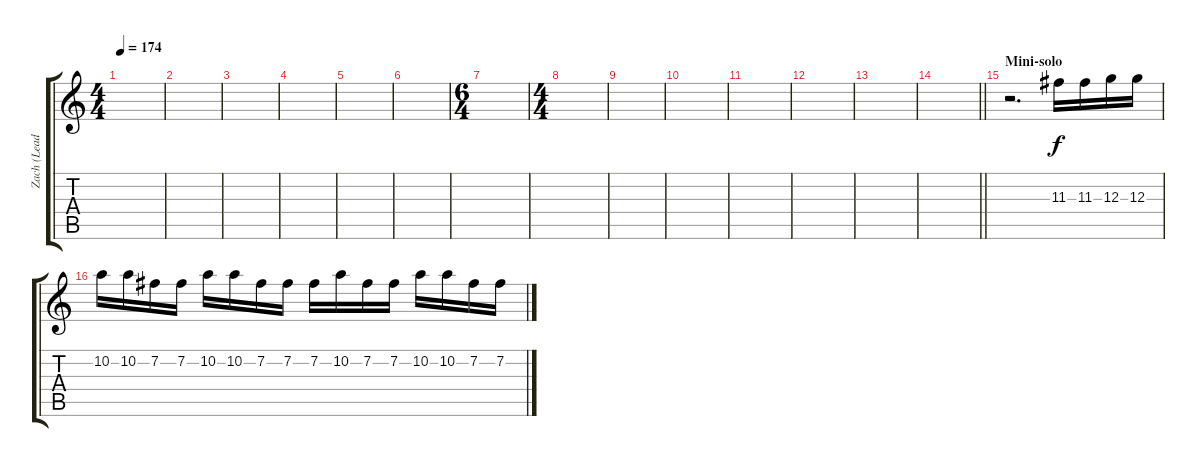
\track ("Zach (Lead)" "Zach (Lead") {instrument overdrivenguitar}
\staff {score tabs}
\tuning (E4 B3 G3 D3 A2 D2) {hide}
\ts (4 4)
\tempo 174
\clef g2
\ks c
|
|
|
|
|
|
\ts (6 4)
|
\ts (4 4)
|
|
|
|
|
|
\barLineRight lightlight
|
\section ("" "Mini-solo")
r.2{d} 11.3.16 11.3.16 12.3.16 12.3.16 |
10.2.16 10.2.16 7.2.16 7.2.16 10.2.16 10.2.16 7.2.16 7.2.16 7.2.16 10.2.16 7.2.16 7.2.16 10.2.16 10.2.16 7.2.16 7.2.16
